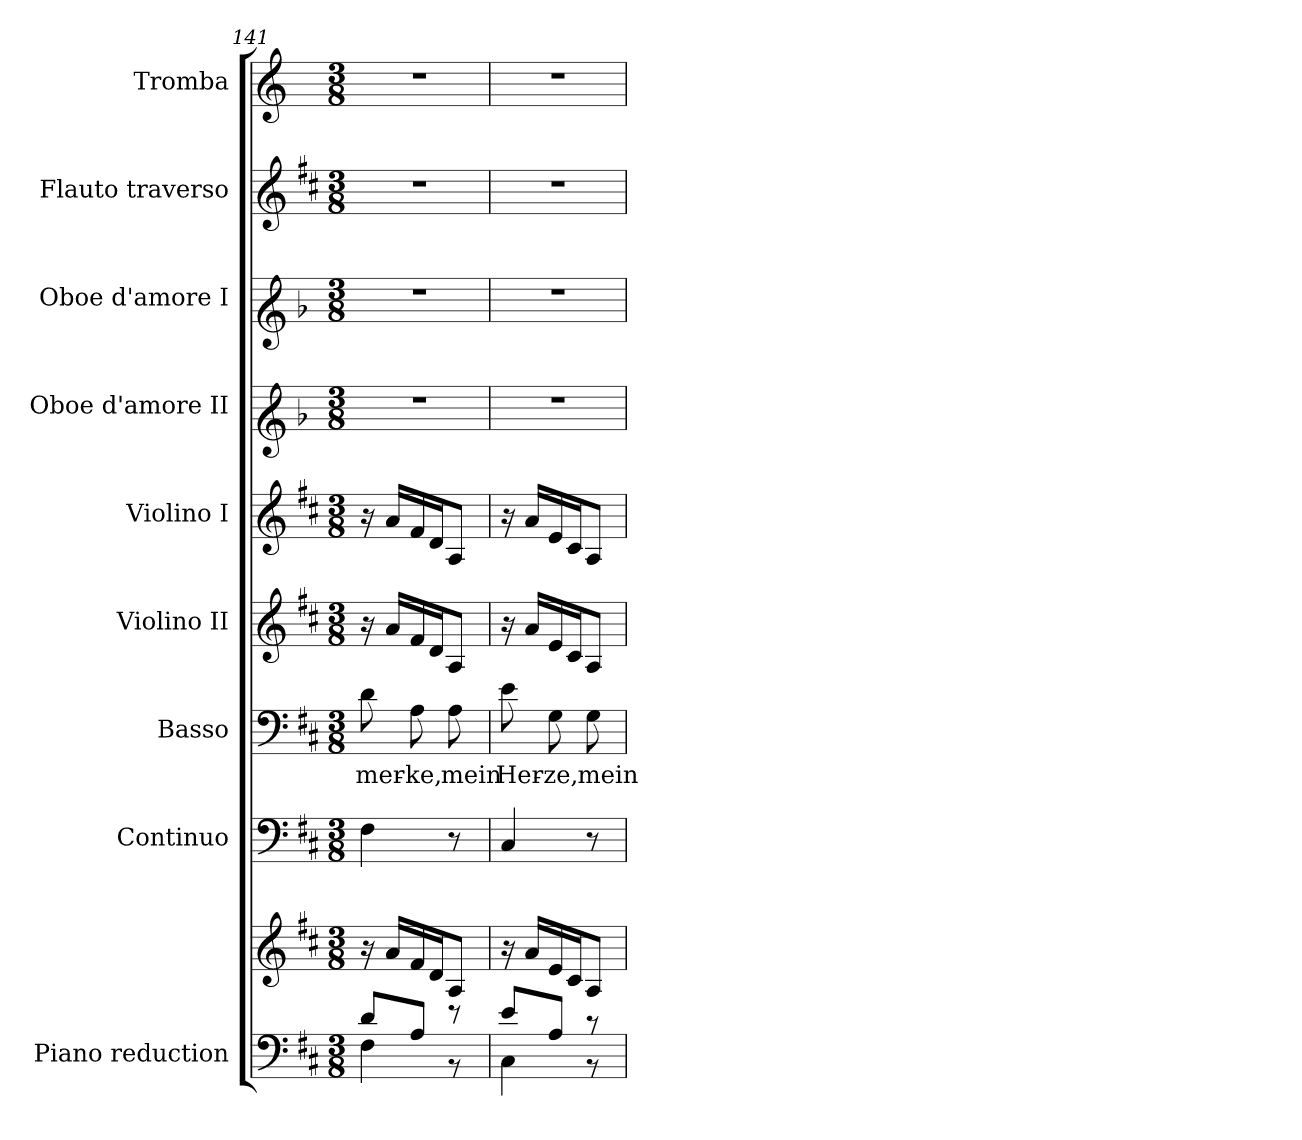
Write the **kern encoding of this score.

**kern	**kern	**kern	**kern	**text	**kern	**kern	**kern	**kern	**kern	**kern
*part9	*part9	*part8	*part7	*part7	*part6	*part5	*part4	*part3	*part2	*part1
*staff10	*staff9	*staff8	*staff7	*staff7	*staff6	*staff5	*staff4	*staff3	*staff2	*staff1
*I"Piano reduction	*	*I"Continuo	*I"Basso	*	*I"Violino II	*I"Violino I	*I"Oboe d'amore II	*I"Oboe d'amore I	*I"Flauto traverso	*I"Tromba
*I'Pno	*	*	*	*	*I'Vln	*I'Vln	*	*	*I'Fl	*
!!LO:PB:g=z
*clefF4	*clefG2	*clefF4	*clefF4	*	*clefG2	*clefG2	*clefG1	*clefG1	*clefG2	*clefG2
*	*	*	*	*	*	*	*ITrd2c3	*ITrd2c3	*	*ITrd-1c-2
*k[f#c#]	*k[f#c#]	*k[f#c#]	*k[f#c#]	*	*k[f#c#]	*k[f#c#]	*k[f#c#]	*k[f#c#]	*k[f#c#]	*k[f#c#]
*M3/8	*M3/8	*M3/8	*M3/8	*	*M3/8	*M3/8	*M3/8	*M3/8	*M3/8	*M3/8
=141	=141	=141	=141	=141	=141	=141	=141	=141	=141	=141
*^	*	*	*	*	*	*	*	*	*	*
!	!	!	!	!	!LO:LY:b	!	!	!	!	!	!
8d/L	4F#\	16r	4F#\	8d\	mer-	16r	16r	4.r	4.r	4.r	4.r
.	.	16a/LL	.	.	.	16a/LL	16a/LL	.	.	.	.
!	!	!	!	!	!LO:LY:b	!	!	!	!	!	!
8A/J	.	16f#/	.	8A\	-ke,	16f#/	16f#/	.	.	.	.
.	.	16d/J	.	.	.	16d/J	16d/J	.	.	.	.
!	!	!	!	!	!LO:LY:b	!	!	!	!	!	!
8r	8r	8A/J	8r	8A\	mein	8A/J	8A/J	.	.	.	.
=142	=142	=142	=142	=142	=142	=142	=142	=142	=142	=142	=142
!	!	!	!	!	!LO:LY:b	!	!	!	!	!	!
8e/L	4C#\	16r	4C#/	8e\	Her-	16r	16r	4.r	4.r	4.r	4.r
.	.	16a/LL	.	.	.	16a/LL	16a/LL	.	.	.	.
!	!	!	!	!	!LO:LY:b	!	!	!	!	!	!
8A/J	.	16e/	.	8G\	-ze,	16e/	16e/	.	.	.	.
.	.	16c#/J	.	.	.	16c#/J	16c#/J	.	.	.	.
!	!	!	!	!	!LO:LY:b	!	!	!	!	!	!
8r	8r	8A/J	8r	8G\	mein	8A/J	8A/J	.	.	.	.
*v	*v	*	*	*	*	*	*	*	*	*	*
=	=	=	=	=	=	=	=	=	=	=
*-	*-	*-	*-	*-	*-	*-	*-	*-	*-	*-
